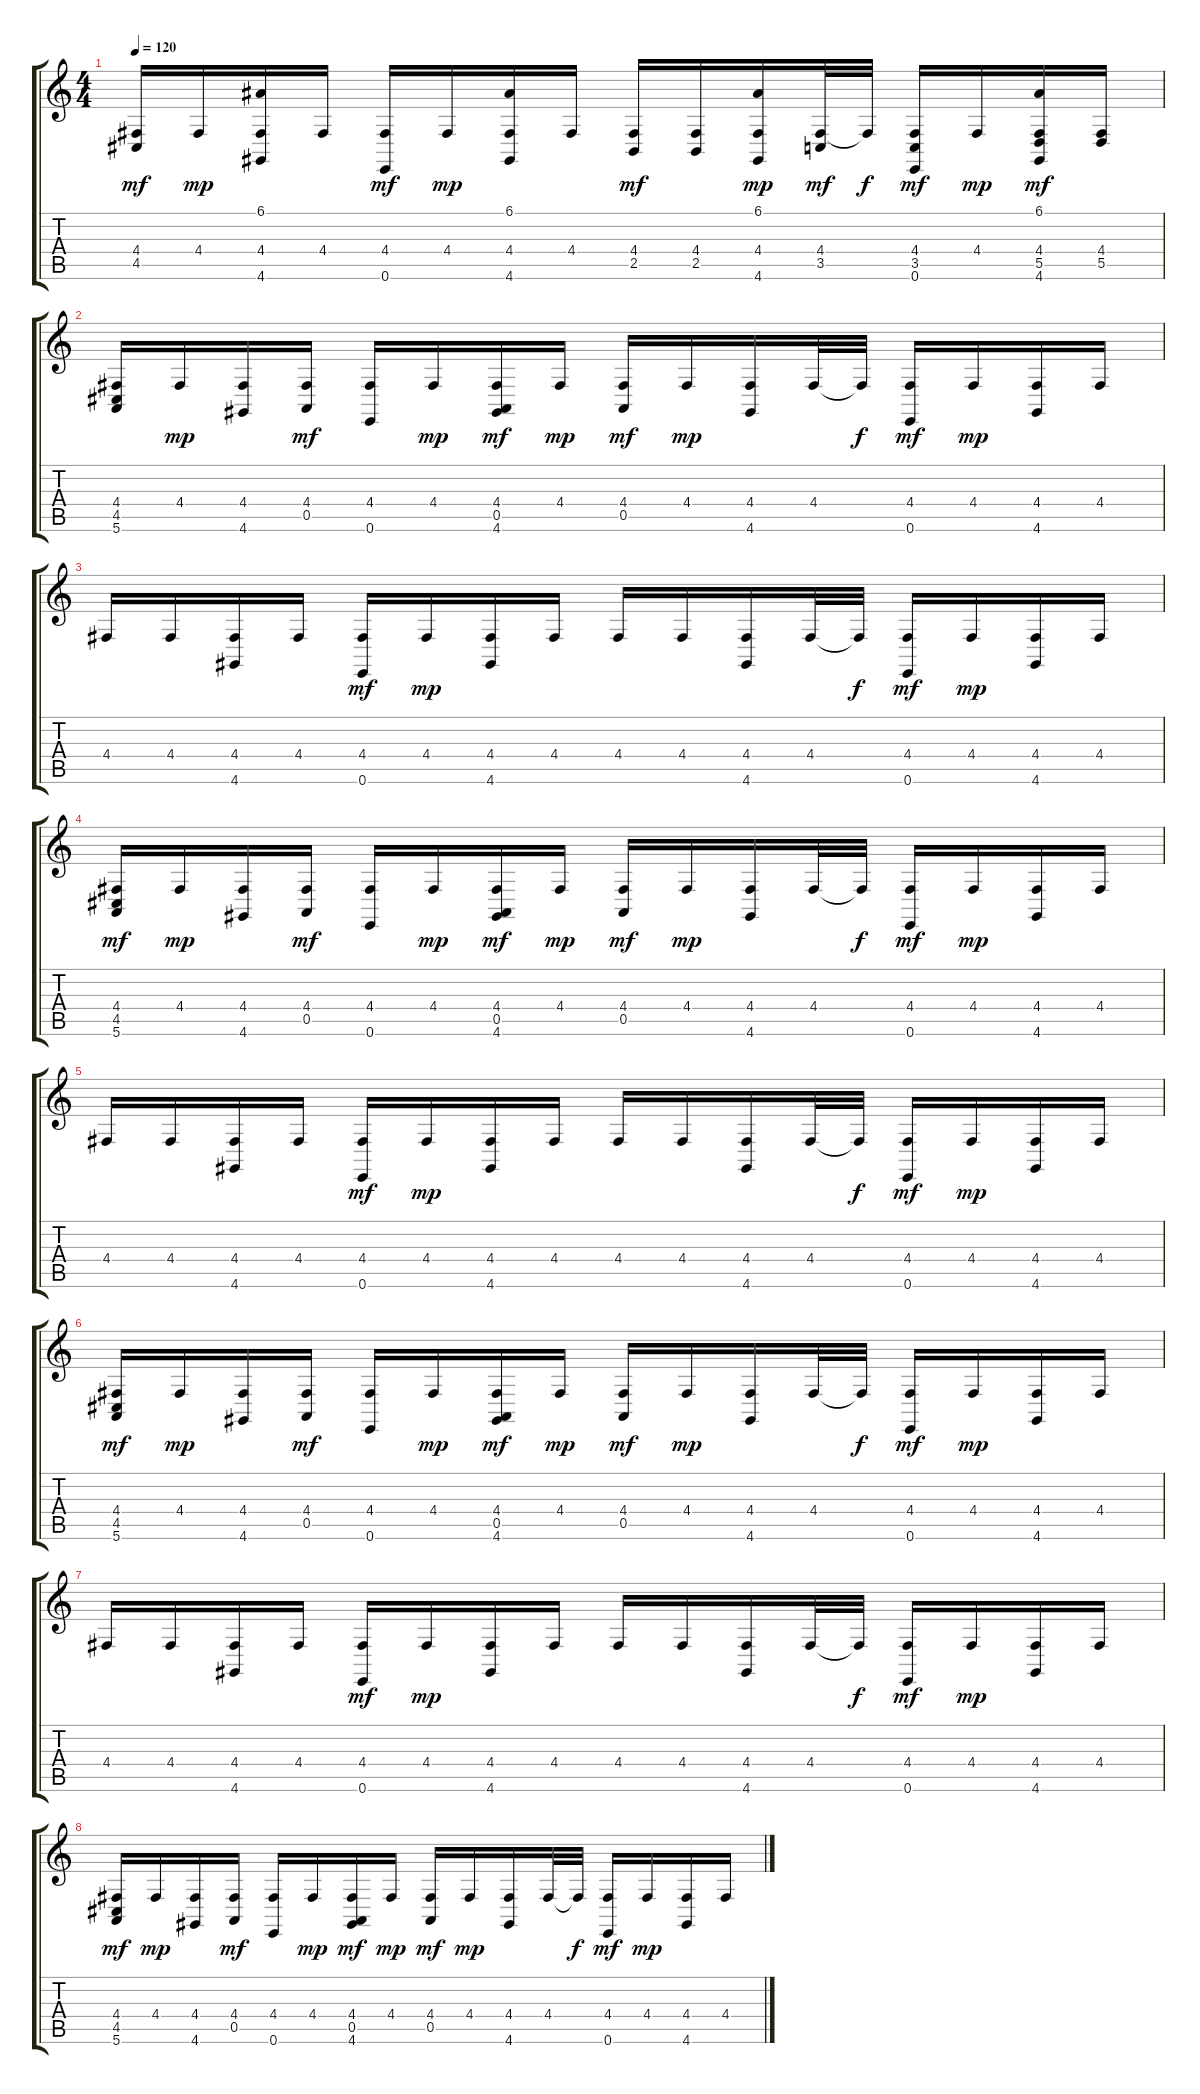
\track "" {instrument lead8bassandlead}
\staff {score tabs}
\tuning (E4 B3 G3 D3 A2 E2) {hide}
\ts (4 4)
\tempo 120
\clef g2
\ks c
(4.4 4.5).16{dy mf} 4.4.16{dy mp} (6.1 4.4 4.6).16 4.4.16 (4.4 0.6).16{dy mf} 4.4.16{dy mp} (6.1 4.4 4.6).16 4.4.16 (4.4 2.5).16{dy mf} (4.4 2.5).16 (6.1 4.4 4.6).16{dy mp} (4.4 3.5).32{dy mf} 4.4{t}.32{dy f} (4.4 3.5 0.6).16{dy mf} 4.4.16{dy mp} (6.1 4.4 5.5 4.6).16{dy mf} (4.4 5.5).16 |
(4.4 4.5 5.6).16 4.4.16{dy mp} (4.4 4.6).16 (4.4 0.5).16{dy mf} (4.4 0.6).16 4.4.16{dy mp} (4.4 0.5 4.6).16{dy mf} 4.4.16{dy mp} (4.4 0.5).16{dy mf} 4.4.16{dy mp} (4.4 4.6).16 4.4.32 4.4{t}.32{dy f} (4.4 0.6).16{dy mf} 4.4.16{dy mp} (4.4 4.6).16 4.4.16 |
4.4.16 4.4.16 (4.4 4.6).16 4.4.16 (4.4 0.6).16{dy mf} 4.4.16{dy mp} (4.4 4.6).16 4.4.16 4.4.16 4.4.16 (4.4 4.6).16 4.4.32 4.4{t}.32{dy f} (4.4 0.6).16{dy mf} 4.4.16{dy mp} (4.4 4.6).16 4.4.16 |
(4.4 4.5 5.6).16{dy mf} 4.4.16{dy mp} (4.4 4.6).16 (4.4 0.5).16{dy mf} (4.4 0.6).16 4.4.16{dy mp} (4.4 0.5 4.6).16{dy mf} 4.4.16{dy mp} (4.4 0.5).16{dy mf} 4.4.16{dy mp} (4.4 4.6).16 4.4.32 4.4{t}.32{dy f} (4.4 0.6).16{dy mf} 4.4.16{dy mp} (4.4 4.6).16 4.4.16 |
4.4.16 4.4.16 (4.4 4.6).16 4.4.16 (4.4 0.6).16{dy mf} 4.4.16{dy mp} (4.4 4.6).16 4.4.16 4.4.16 4.4.16 (4.4 4.6).16 4.4.32 4.4{t}.32{dy f} (4.4 0.6).16{dy mf} 4.4.16{dy mp} (4.4 4.6).16 4.4.16 |
(4.4 4.5 5.6).16{dy mf} 4.4.16{dy mp} (4.4 4.6).16 (4.4 0.5).16{dy mf} (4.4 0.6).16 4.4.16{dy mp} (4.4 0.5 4.6).16{dy mf} 4.4.16{dy mp} (4.4 0.5).16{dy mf} 4.4.16{dy mp} (4.4 4.6).16 4.4.32 4.4{t}.32{dy f} (4.4 0.6).16{dy mf} 4.4.16{dy mp} (4.4 4.6).16 4.4.16 |
4.4.16 4.4.16 (4.4 4.6).16 4.4.16 (4.4 0.6).16{dy mf} 4.4.16{dy mp} (4.4 4.6).16 4.4.16 4.4.16 4.4.16 (4.4 4.6).16 4.4.32 4.4{t}.32{dy f} (4.4 0.6).16{dy mf} 4.4.16{dy mp} (4.4 4.6).16 4.4.16 |
(4.4 4.5 5.6).16{dy mf} 4.4.16{dy mp} (4.4 4.6).16 (4.4 0.5).16{dy mf} (4.4 0.6).16 4.4.16{dy mp} (4.4 0.5 4.6).16{dy mf} 4.4.16{dy mp} (4.4 0.5).16{dy mf} 4.4.16{dy mp} (4.4 4.6).16 4.4.32 4.4{t}.32{dy f} (4.4 0.6).16{dy mf} 4.4.16{dy mp} (4.4 4.6).16 4.4.16
